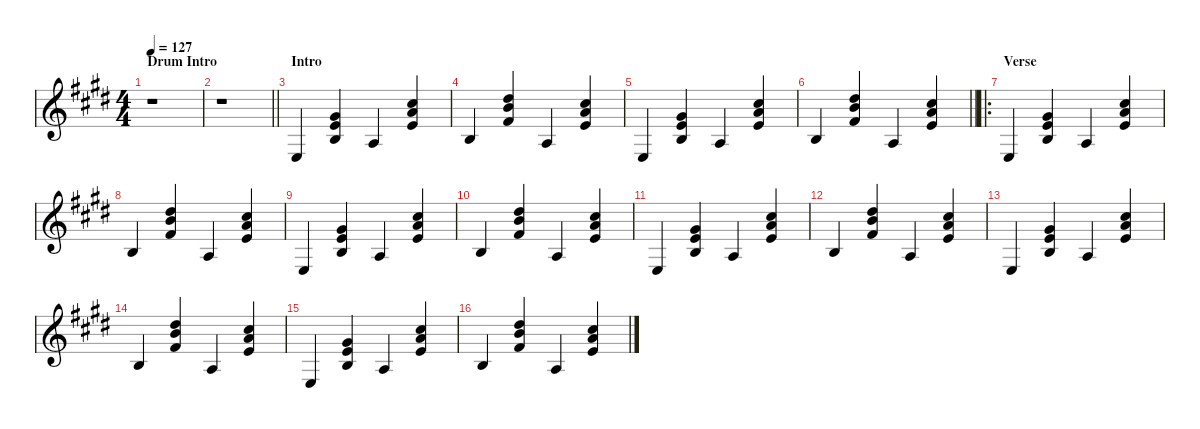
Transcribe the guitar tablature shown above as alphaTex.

\defaultSystemsLayout 4
\hideDynamics
\bracketExtendMode nobrackets
\singleTrackTrackNamePolicy hidden
\multiTrackTrackNamePolicy hidden
\otherSystemsTrackNameOrientation horizontal
\track ("Stew" "pno.") {defaultSystemsLayout 8 instrument acousticgrandpiano}
\staff {score}
\tuning (E4 B3 G3 D3 A2 E2)
\ts (4 4)
\beaming (8 2 2 2 2)
\section ("" "Drum Intro")
\tempo 127
\clef g2
\ks e
r.1{dy f instrument acousticgrandpiano beam Down} |
\barLineRight lightlight
r.1{beam Down} |
\section ("" "Intro")
7.5{acc forcenatural}.4{beam Up} (9.2{acc #} 9.3{acc forcenatural} 9.4{acc forcenatural}).4{beam Up} 12.5{acc forcenatural}.4{beam Up} (14.2{acc #} 14.3{acc forcenatural} 14.4{acc forcenatural}).4{beam Up} |
14.5{acc forcenatural}.4{beam Up} (16.2{acc #} 16.3{acc forcenatural} 16.4{acc #}).4{beam Up} 12.5{acc forcenatural}.4{beam Up} (14.2{acc #} 14.3{acc forcenatural} 14.4{acc forcenatural}).4{beam Up} |
7.5{acc forcenatural}.4{beam Up} (9.2{acc #} 9.3{acc forcenatural} 9.4{acc forcenatural}).4{beam Up} 12.5{acc forcenatural}.4{beam Up} (14.2{acc #} 14.3{acc forcenatural} 14.4{acc forcenatural}).4{beam Up} |
\barLineRight lightlight
14.5{acc forcenatural}.4{beam Up} (16.2{acc #} 16.3{acc forcenatural} 16.4{acc #}).4{beam Up} 12.5{acc forcenatural}.4{beam Up} (14.2{acc #} 14.3{acc forcenatural} 14.4{acc forcenatural}).4{beam Up} |
\ro
\section ("" "Verse")
7.5{acc forcenatural}.4{beam Up} (9.2{acc #} 9.3{acc forcenatural} 9.4{acc forcenatural}).4{beam Up} 12.5{acc forcenatural}.4{beam Up} (14.2{acc #} 14.3{acc forcenatural} 14.4{acc forcenatural}).4{beam Up} |
14.5{acc forcenatural}.4{beam Up} (16.2{acc #} 16.3{acc forcenatural} 16.4{acc #}).4{beam Up} 12.5{acc forcenatural}.4{beam Up} (14.2{acc #} 14.3{acc forcenatural} 14.4{acc forcenatural}).4{beam Up} |
7.5{acc forcenatural}.4{beam Up} (9.2{acc #} 9.3{acc forcenatural} 9.4{acc forcenatural}).4{beam Up} 12.5{acc forcenatural}.4{beam Up} (14.2{acc #} 14.3{acc forcenatural} 14.4{acc forcenatural}).4{beam Up} |
14.5{acc forcenatural}.4{beam Up} (16.2{acc #} 16.3{acc forcenatural} 16.4{acc #}).4{beam Up} 12.5{acc forcenatural}.4{beam Up} (14.2{acc #} 14.3{acc forcenatural} 14.4{acc forcenatural}).4{beam Up} |
7.5{acc forcenatural}.4{beam Up} (9.2{acc #} 9.3{acc forcenatural} 9.4{acc forcenatural}).4{beam Up} 12.5{acc forcenatural}.4{beam Up} (14.2{acc #} 14.3{acc forcenatural} 14.4{acc forcenatural}).4{beam Up} |
14.5{acc forcenatural}.4{beam Up} (16.2{acc #} 16.3{acc forcenatural} 16.4{acc #}).4{beam Up} 12.5{acc forcenatural}.4{beam Up} (14.2{acc #} 14.3{acc forcenatural} 14.4{acc forcenatural}).4{beam Up} |
7.5{acc forcenatural}.4{beam Up} (9.2{acc #} 9.3{acc forcenatural} 9.4{acc forcenatural}).4{beam Up} 12.5{acc forcenatural}.4{beam Up} (14.2{acc #} 14.3{acc forcenatural} 14.4{acc forcenatural}).4{beam Up} |
14.5{acc forcenatural}.4{beam Up} (16.2{acc #} 16.3{acc forcenatural} 16.4{acc #}).4{beam Up} 12.5{acc forcenatural}.4{beam Up} (14.2{acc #} 14.3{acc forcenatural} 14.4{acc forcenatural}).4{beam Up} |
7.5{acc forcenatural}.4{beam Up} (9.2{acc #} 9.3{acc forcenatural} 9.4{acc forcenatural}).4{beam Up} 12.5{acc forcenatural}.4{beam Up} (14.2{acc #} 14.3{acc forcenatural} 14.4{acc forcenatural}).4{beam Up} |
14.5{acc forcenatural}.4{beam Up} (16.2{acc #} 16.3{acc forcenatural} 16.4{acc #}).4{beam Up} 12.5{acc forcenatural}.4{beam Up} (14.2{acc #} 14.3{acc forcenatural} 14.4{acc forcenatural}).4{beam Up}
